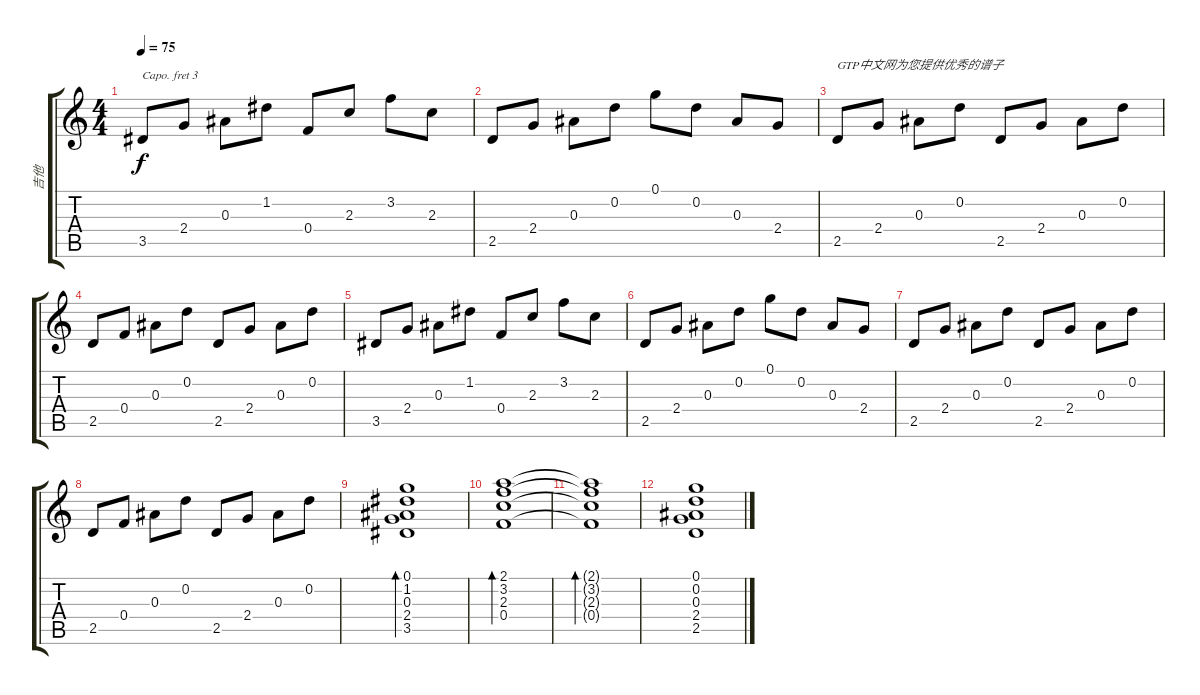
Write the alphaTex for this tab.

\track ("吉他" "吉他") {instrument acousticguitarsteel}
\staff {score tabs}
\capo 3
\tuning (E4 B3 G3 D3 A2 E2) {hide}
\ts (4 4)
\tempo 75
\clef g2
\ks c
3.5.8{dy f} 2.4.8 0.3.8 1.2.8 0.4.8 2.3.8 3.2.8 2.3.8 |
2.5.8 2.4.8 0.3.8 0.2.8 0.1.8 0.2.8 0.3.8 2.4.8 |
2.5.8{txt "GTP中文网为您提供优秀的谱子" instrument electricguitarclean} 2.4.8 0.3.8 0.2.8 2.5.8 2.4.8 0.3.8 0.2.8 |
2.5.8 0.4.8 0.3.8 0.2.8 2.5.8 2.4.8 0.3.8 0.2.8 |
3.5.8 2.4.8 0.3.8 1.2.8 0.4.8 2.3.8 3.2.8 2.3.8 |
2.5.8 2.4.8 0.3.8 0.2.8 0.1.8 0.2.8 0.3.8 2.4.8 |
2.5.8{instrument electricguitarclean} 2.4.8 0.3.8 0.2.8 2.5.8 2.4.8 0.3.8 0.2.8 |
2.5.8 0.4.8 0.3.8 0.2.8 2.5.8 2.4.8 0.3.8 0.2.8 |
(0.1 1.2 0.3 2.4 3.5).1{bd 480} |
(2.1 3.2 2.3 0.4).1{bd 480} |
(2.1{t} 3.2{t} 2.3{t} 0.4{t}).1{bd 480} |
(0.1 0.2 0.3 2.4 2.5).1
